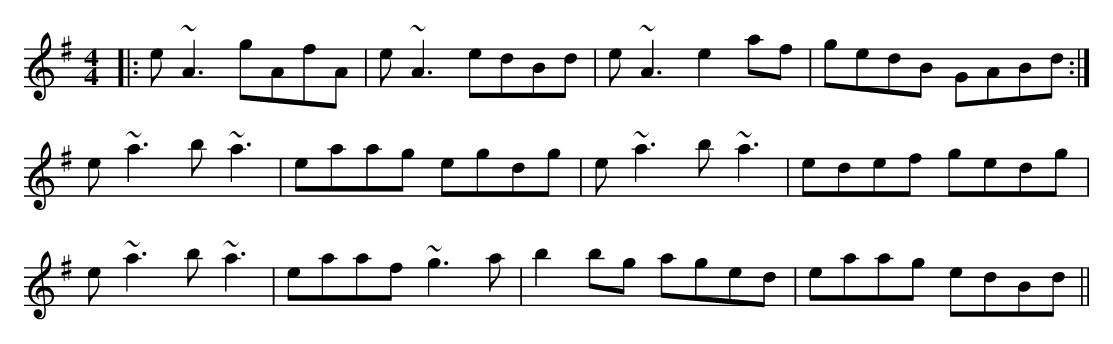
X:1
M:4/4
K:Ador
|:e~A3 gAfA|e~A3 edBd|e~A3 e2af|gedB GABd:|
e~a3 b~a3|eaag egdg|e~a3 b~a3|edef gedg|
e~a3 b~a3|eaaf ~g3a|b2bg aged|eaag edBd||
